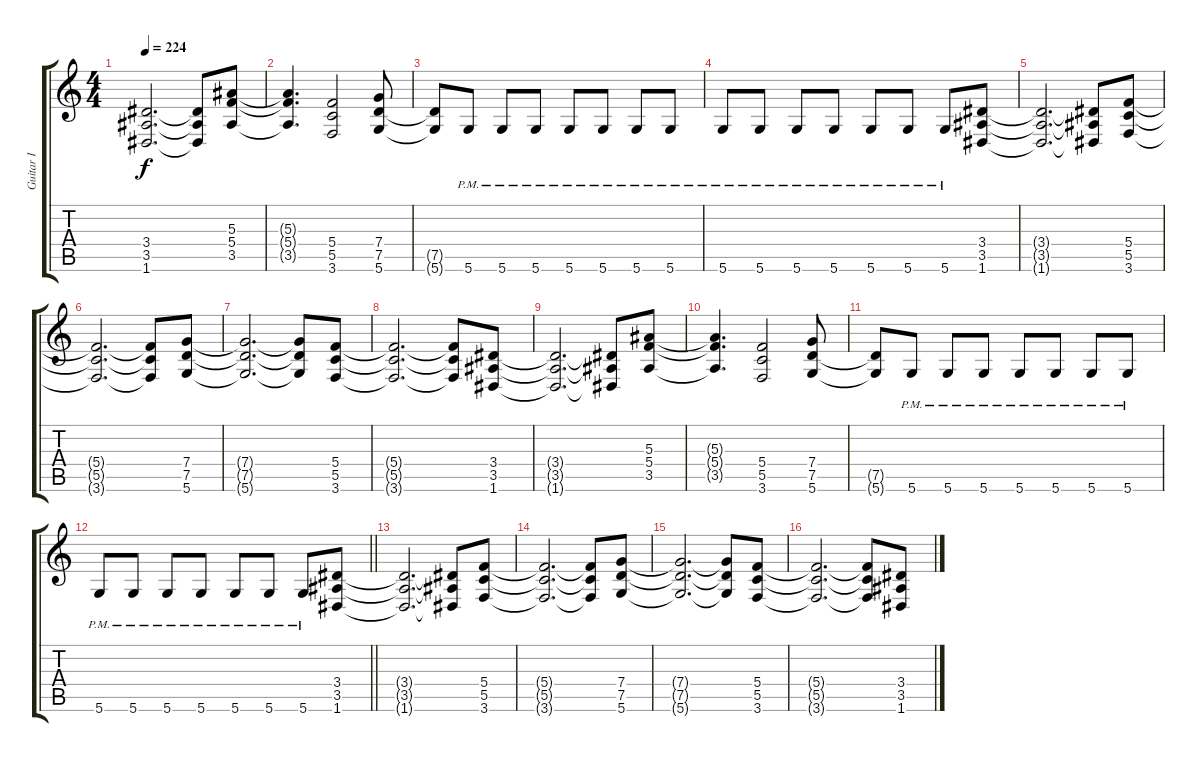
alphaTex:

\track ("Guitar I" "Guitar I") {instrument overdrivenguitar}
\staff {score tabs}
\tuning (D4 A3 F3 C3 G2 D2) {hide}
\ts (4 4)
\tempo 224
\clef g2
\ks c
(3.4{t} 3.5{t} 1.6{t}).2{d dy f} (3.4{t} 3.5{t} 1.6{t}).8 (5.3 5.4 3.5).8 |
(5.3{t} 5.4{t} 3.5{t}).4{d} (5.4 5.5 3.6).2 (7.4 7.5 5.6).8 |
(7.5{t} 5.6{t}).8 5.6{pm}.8 5.6{pm}.8 5.6{pm}.8 5.6{pm}.8 5.6{pm}.8 5.6{pm}.8 5.6{pm}.8 |
5.6{pm}.8 5.6{pm}.8 5.6{pm}.8 5.6{pm}.8 5.6{pm}.8 5.6{pm}.8 5.6{pm}.8 (3.4 3.5 1.6).8 |
(3.4{t} 3.5{t} 1.6{t}).2{d} (3.4{t} 3.5{t} 1.6{t}).8 (5.4 5.5 3.6).8 |
(5.4{t} 5.5{t} 3.6{t}).2{d} (5.4{t} 5.5{t} 3.6{t}).8 (7.4 7.5 5.6).8 |
(7.4{t} 7.5{t} 5.6{t}).2{d} (7.4{t} 7.5{t} 5.6{t}).8 (5.4 5.5 3.6).8 |
(5.4{t} 5.5{t} 3.6{t}).2{d} (5.4{t} 5.5{t} 3.6{t}).8 (3.4 3.5 1.6).8 |
(3.4{t} 3.5{t} 1.6{t}).2{d} (3.4{t} 3.5{t} 1.6{t}).8 (5.3 5.4 3.5).8 |
(5.3{t} 5.4{t} 3.5{t}).4{d} (5.4 5.5 3.6).2 (7.4 7.5 5.6).8 |
(7.5{t} 5.6{t}).8 5.6{pm}.8 5.6{pm}.8 5.6{pm}.8 5.6{pm}.8 5.6{pm}.8 5.6{pm}.8 5.6{pm}.8 |
\barLineRight lightlight
5.6{pm}.8 5.6{pm}.8 5.6{pm}.8 5.6{pm}.8 5.6{pm}.8 5.6{pm}.8 5.6{pm}.8 (3.4 3.5 1.6).8 |
(3.4{t} 3.5{t} 1.6{t}).2{d} (3.4{t} 3.5{t} 1.6{t}).8 (5.4 5.5 3.6).8 |
(5.4{t} 5.5{t} 3.6{t}).2{d} (5.4{t} 5.5{t} 3.6{t}).8 (7.4 7.5 5.6).8 |
(7.4{t} 7.5{t} 5.6{t}).2{d} (7.4{t} 7.5{t} 5.6{t}).8 (5.4 5.5 3.6).8 |
(5.4{t} 5.5{t} 3.6{t}).2{d} (5.4{t} 5.5{t} 3.6{t}).8 (3.4 3.5 1.6).8
